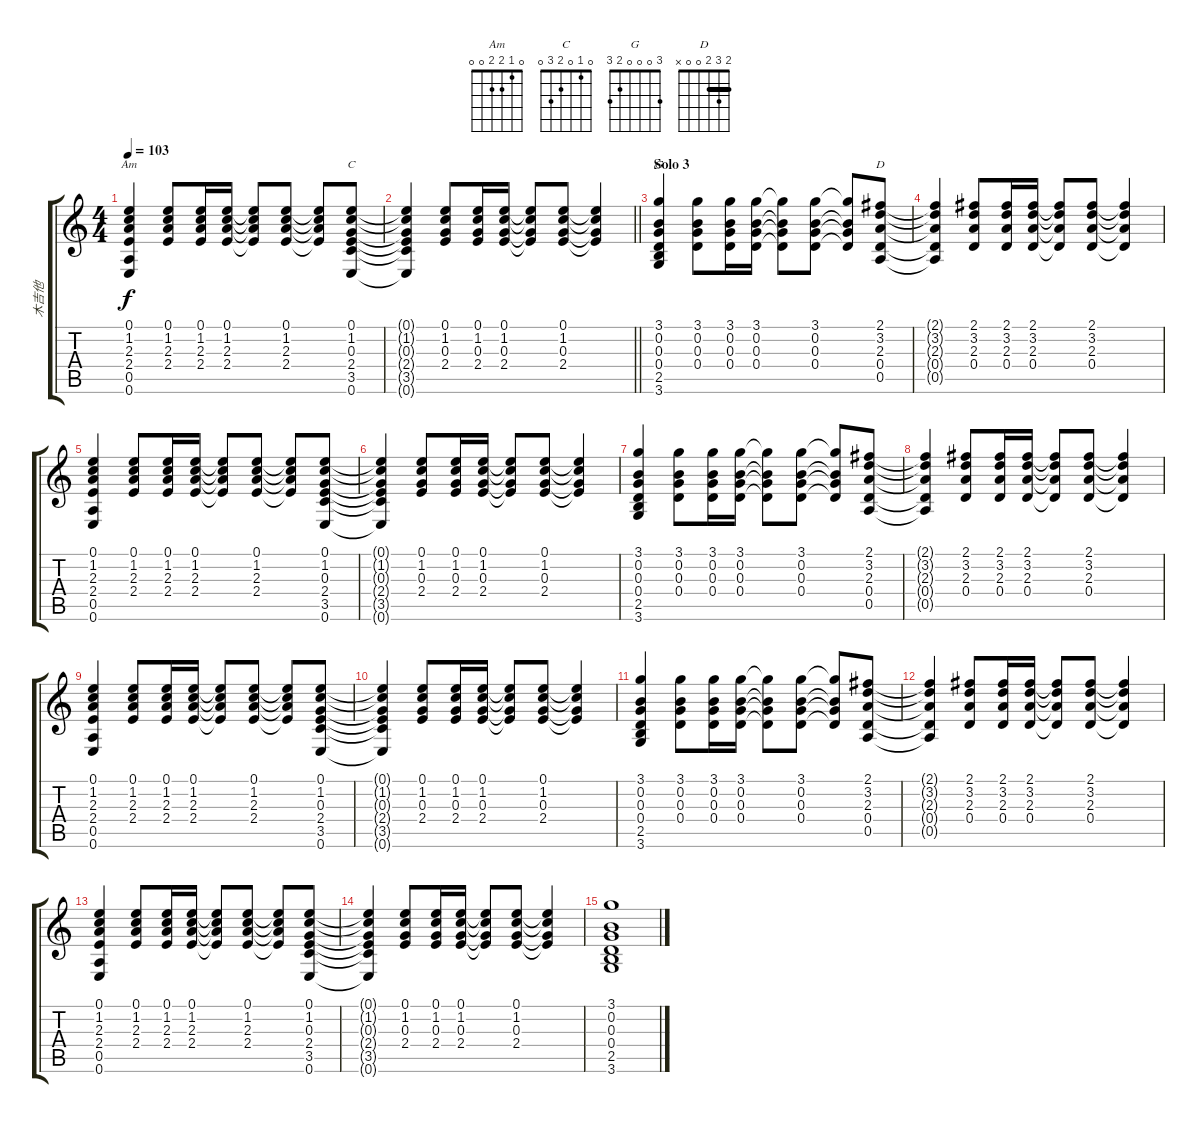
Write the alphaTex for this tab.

\track ("木吉他" "木吉他") {instrument acousticguitarsteel}
\staff {score tabs}
\tuning (E4 B3 G3 D3 A2 E2) {hide}
\chord ("Am" 0 1 2 2 0 0)
\chord ("C" 0 1 0 2 3 0)
\chord ("G" 3 0 0 0 2 3)
\chord ("D" 2 3 2 0 0 x) {barre 2}
\ts (4 4)
\tempo 103
\clef g2
\ks c
(0.1 1.2 2.3 2.4 0.5 0.6).4{ch "Am" dy f} (0.1 1.2 2.3 2.4).8 (0.1 1.2 2.3 2.4).16 (0.1 1.2 2.3 2.4).16 (0.1{t} 1.2{t} 2.3{t} 2.4{t}).8 (0.1 1.2 2.3 2.4).8 (0.1{t} 1.2{t} 2.3{t} 2.4{t}).8 (0.1 1.2 0.3 2.4 3.5 0.6).8{ch "C"} |
\barLineRight lightlight
(0.1{t} 1.2{t} 0.3{t} 2.4{t} 3.5{t} 0.6{t}).4 (0.1 1.2 0.3 2.4).8 (0.1 1.2 0.3 2.4).16 (0.1 1.2 0.3 2.4).16 (0.1{t} 1.2{t} 0.3{t} 2.4{t}).8 (0.1 1.2 0.3 2.4).8 (0.1{t} 1.2{t} 0.3{t} 2.4{t}).4 |
\section ("" "Solo 3")
(3.1 0.2 0.3 0.4 2.5 3.6).4{ch "G"} (3.1 0.2 0.3 0.4).8 (3.1 0.2 0.3 0.4).16 (3.1 0.2 0.3 0.4).16 (3.1{t} 0.2{t} 0.3{t} 0.4{t}).8 (3.1 0.2 0.3 0.4).8 (3.1{t} 0.2{t} 0.3{t} 0.4{t}).8 (2.1 3.2 2.3 0.4 0.5).8{ch "D"} |
(2.1{t} 3.2{t} 2.3{t} 0.4{t} 0.5{t}).4 (2.1 3.2 2.3 0.4).8 (2.1 3.2 2.3 0.4).16 (2.1 3.2 2.3 0.4).16 (2.1{t} 3.2{t} 2.3{t} 0.4{t}).8 (2.1 3.2 2.3 0.4).8 (2.1{t} 3.2{t} 2.3{t} 0.4{t}).4 |
(0.1 1.2 2.3 2.4 0.5 0.6).4 (0.1 1.2 2.3 2.4).8 (0.1 1.2 2.3 2.4).16 (0.1 1.2 2.3 2.4).16 (0.1{t} 1.2{t} 2.3{t} 2.4{t}).8 (0.1 1.2 2.3 2.4).8 (0.1{t} 1.2{t} 2.3{t} 2.4{t}).8 (0.1 1.2 0.3 2.4 3.5 0.6).8 |
(0.1{t} 1.2{t} 0.3{t} 2.4{t} 3.5{t} 0.6{t}).4 (0.1 1.2 0.3 2.4).8 (0.1 1.2 0.3 2.4).16 (0.1 1.2 0.3 2.4).16 (0.1{t} 1.2{t} 0.3{t} 2.4{t}).8 (0.1 1.2 0.3 2.4).8 (0.1{t} 1.2{t} 0.3{t} 2.4{t}).4 |
(3.1 0.2 0.3 0.4 2.5 3.6).4 (3.1 0.2 0.3 0.4).8 (3.1 0.2 0.3 0.4).16 (3.1 0.2 0.3 0.4).16 (3.1{t} 0.2{t} 0.3{t} 0.4{t}).8 (3.1 0.2 0.3 0.4).8 (3.1{t} 0.2{t} 0.3{t} 0.4{t}).8 (2.1 3.2 2.3 0.4 0.5).8 |
(2.1{t} 3.2{t} 2.3{t} 0.4{t} 0.5{t}).4 (2.1 3.2 2.3 0.4).8 (2.1 3.2 2.3 0.4).16 (2.1 3.2 2.3 0.4).16 (2.1{t} 3.2{t} 2.3{t} 0.4{t}).8 (2.1 3.2 2.3 0.4).8 (2.1{t} 3.2{t} 2.3{t} 0.4{t}).4 |
(0.1 1.2 2.3 2.4 0.5 0.6).4 (0.1 1.2 2.3 2.4).8 (0.1 1.2 2.3 2.4).16 (0.1 1.2 2.3 2.4).16 (0.1{t} 1.2{t} 2.3{t} 2.4{t}).8 (0.1 1.2 2.3 2.4).8 (0.1{t} 1.2{t} 2.3{t} 2.4{t}).8 (0.1 1.2 0.3 2.4 3.5 0.6).8 |
(0.1{t} 1.2{t} 0.3{t} 2.4{t} 3.5{t} 0.6{t}).4 (0.1 1.2 0.3 2.4).8 (0.1 1.2 0.3 2.4).16 (0.1 1.2 0.3 2.4).16 (0.1{t} 1.2{t} 0.3{t} 2.4{t}).8 (0.1 1.2 0.3 2.4).8 (0.1{t} 1.2{t} 0.3{t} 2.4{t}).4 |
(3.1 0.2 0.3 0.4 2.5 3.6).4 (3.1 0.2 0.3 0.4).8 (3.1 0.2 0.3 0.4).16 (3.1 0.2 0.3 0.4).16 (3.1{t} 0.2{t} 0.3{t} 0.4{t}).8 (3.1 0.2 0.3 0.4).8 (3.1{t} 0.2{t} 0.3{t} 0.4{t}).8 (2.1 3.2 2.3 0.4 0.5).8 |
(2.1{t} 3.2{t} 2.3{t} 0.4{t} 0.5{t}).4 (2.1 3.2 2.3 0.4).8 (2.1 3.2 2.3 0.4).16 (2.1 3.2 2.3 0.4).16 (2.1{t} 3.2{t} 2.3{t} 0.4{t}).8 (2.1 3.2 2.3 0.4).8 (2.1{t} 3.2{t} 2.3{t} 0.4{t}).4 |
(0.1 1.2 2.3 2.4 0.5 0.6).4 (0.1 1.2 2.3 2.4).8 (0.1 1.2 2.3 2.4).16 (0.1 1.2 2.3 2.4).16 (0.1{t} 1.2{t} 2.3{t} 2.4{t}).8 (0.1 1.2 2.3 2.4).8 (0.1{t} 1.2{t} 2.3{t} 2.4{t}).8 (0.1 1.2 0.3 2.4 3.5 0.6).8 |
(0.1{t} 1.2{t} 0.3{t} 2.4{t} 3.5{t} 0.6{t}).4 (0.1 1.2 0.3 2.4).8 (0.1 1.2 0.3 2.4).16 (0.1 1.2 0.3 2.4).16 (0.1{t} 1.2{t} 0.3{t} 2.4{t}).8 (0.1 1.2 0.3 2.4).8 (0.1{t} 1.2{t} 0.3{t} 2.4{t}).4 |
(3.1 0.2 0.3 0.4 2.5 3.6).1
